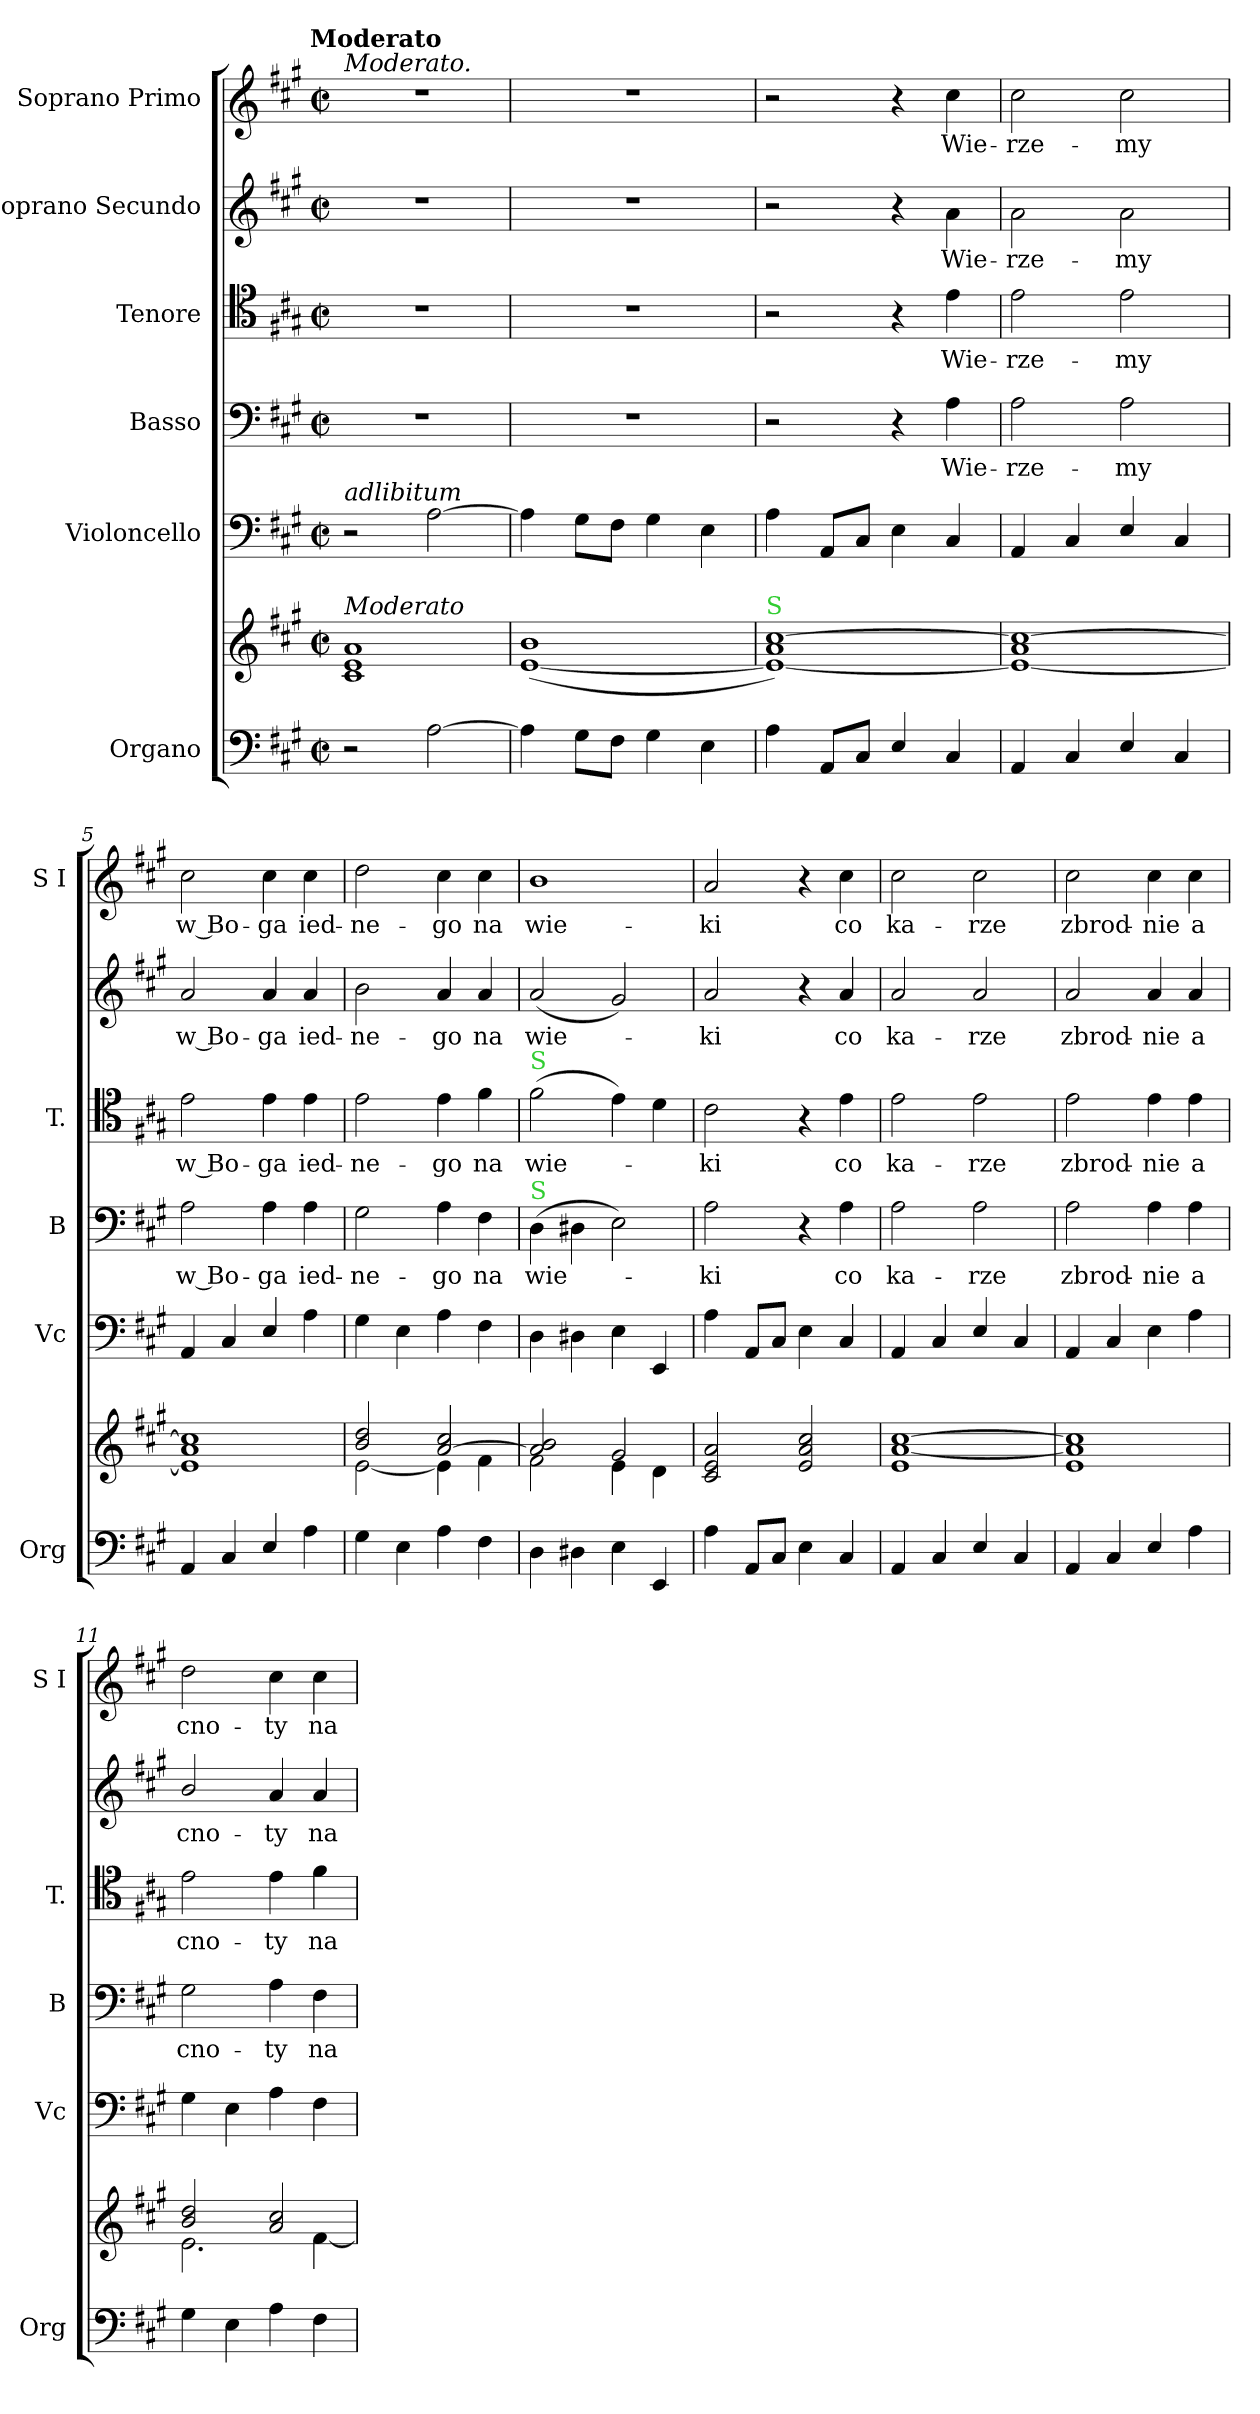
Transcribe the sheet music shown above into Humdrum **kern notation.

**kern	**kern	**kern	**kern	**text	**kern	**text	**kern	**text	**kern	**text
*part6	*part6	*part5	*part4	*part4	*part3	*part3	*part2	*part2	*part1	*part1
*staff7	*staff6	*staff5	*staff4	*staff4	*staff3	*staff3	*staff2	*staff2	*staff1	*staff1
*I"Organo	*	*I"Violoncello	*I"Basso	*	*I"Tenore	*	*I"Soprano Secundo	*	*I"Soprano Primo	*
*I'Org	*	*I'Vc	*I'B	*	*I'T.	*	*	*	*I'S I	*
*clefF4	*clefG2	*clefF4	*clefF4	*	*clefC4	*	*clefG2	*	*clefG2	*
*k[f#c#g#]	*k[f#c#g#]	*k[f#c#g#]	*k[f#c#g#]	*	*k[f#c#g#]	*	*k[f#c#g#]	*	*k[f#c#g#]	*
!!LO:TX:omd:t=Moderato
*M2/2	*M2/2	*M2/2	*M2/2	*	*M2/2	*	*M2/2	*	*M2/2	*
*met(c|)	*met(c|)	*met(c|)	*met(c|)	*	*met(c|)	*	*met(c|)	*	*met(c|)	*
*MM92	*MM92	*MM92	*MM92	*	*MM92	*	*MM92	*	*MM92	*
=1	=1	=1	=1	=1	=1	=1	=1	=1	=1	=1
!	!	!	!	!	!	!	!	!	!LO:TX:a:i:t=Moderato.	!
!	!	!LO:TX:a:i:t=adlibitum	!	!	!	!	!	!	!	!
!	!LO:TX:a:i:t=Moderato	!	!	!	!	!	!	!	!	!
2r	1c#/ 1e/ 1a/	2r	1r	.	1r	.	1r	.	1r	.
[2A\	.	[2A\	.	.	.	.	.	.	.	.
=2	=2	=2	=2	=2	=2	=2	=2	=2	=2	=2
4A\]	(>[1e/ 1b/	4A\]	1r	.	1r	.	1r	.	1r	.
8G#\L	.	8G#\L	.	.	.	.	.	.	.	.
8F#\J	.	8F#\J	.	.	.	.	.	.	.	.
4G#\	.	4G#\	.	.	.	.	.	.	.	.
4E\	.	4E\	.	.	.	.	.	.	.	.
=3	=3	=3	=3	=3	=3	=3	=3	=3	=3	=3
!	!LO:TX:a:color=limegreen:t=S	!	!	!	!	!	!	!	!	!
4A\	1e_/ 1a/ [1cc#/)	4A\	2r	.	2r	.	2r	.	2r	.
8AA/L	.	8AA/L	.	.	.	.	.	.	.	.
8C#/J	.	8C#/J	.	.	.	.	.	.	.	.
4E/	.	4E\	4r	.	4r	.	4r	.	4r	.
!	!	!	!	!LO:LY:i	!	!LO:LY:i	!	!LO:LY:i	!	!LO:LY:i
4C#/	.	4C#/	4A\	Wie-	4e\	Wie-	4a\	Wie-	4cc#\	Wie-
=4	=4	=4	=4	=4	=4	=4	=4	=4	=4	=4
!	!	!	!	!LO:LY:i	!	!LO:LY:i	!	!LO:LY:i	!	!LO:LY:i
4AA/	1e_/ 1a/ 1cc#_/	4AA/	2A\	-rze-	2e\	-rze-	2a\	-rze-	2cc#\	-rze-
4C#/	.	4C#/	.	.	.	.	.	.	.	.
!	!	!	!	!LO:LY:i	!	!LO:LY:i	!	!LO:LY:i	!	!LO:LY:i
4E/	.	4E/	2A\	-my	2e\	-my	2a\	-my	2cc#\	-my
4C#/	.	4C#/	.	.	.	.	.	.	.	.
=5	=5	=5	=5	=5	=5	=5	=5	=5	=5	=5
!	!	!	!	!LO:LY:i	!	!LO:LY:i	!	!LO:LY:i	!	!LO:LY:i
4AA/	1e]/ 1a/ 1cc#]/	4AA/	2A\	w Bo-	2e\	w Bo-	2a/	w Bo-	2cc#\	w Bo-
4C#/	.	4C#/	.	.	.	.	.	.	.	.
!	!	!	!	!LO:LY:i	!	!LO:LY:i	!	!LO:LY:i	!	!LO:LY:i
4E/	.	4E/	4A\	-ga	4e\	-ga	4a/	-ga	4cc#\	-ga
!	!	!	!	!LO:LY:i	!	!LO:LY:i	!	!LO:LY:i	!	!LO:LY:i
4A\	.	4A\	4A\	ied-	4e\	ied-	4a/	ied-	4cc#\	ied-
=6	=6	=6	=6	=6	=6	=6	=6	=6	=6	=6
*	*^	*	*	*	*	*	*	*	*	*
!	!	!	!	!	!LO:LY:i	!	!LO:LY:i	!	!LO:LY:i	!	!LO:LY:i
4G#\	2b/ 2dd/	[2e\	4G#\	2G#\	-ne-	2e\	-ne-	2b\	-ne-	2dd\	-ne-
4E\	.	.	4E\	.	.	.	.	.	.	.	.
!	!	!	!	!	!LO:LY:i	!	!LO:LY:i	!	!LO:LY:i	!	!LO:LY:i
4A\	[2a/ 2cc#/	4e\]	4A\	4A\	-go	4e\	-go	4a/	-go	4cc#\	-go
!	!	!	!	!	!LO:LY:i	!	!LO:LY:i	!	!LO:LY:i	!	!LO:LY:i
4F#\	.	4f#\	4F#\	4F#\	na	4f#\	na	4a/	na	4cc#\	na
=7	=7	=7	=7	=7	=7	=7	=7	=7	=7	=7	=7
!	!	!	!	!	!	!LO:TX:a:color=limegreen:t=S	!	!	!	!	!
!	!	!	!	!LO:TX:a:color=limegreen:t=S	!	!	!	!	!	!	!
!	!	!	!	!	!LO:LY:i	!	!LO:LY:i	!	!LO:LY:i	!	!LO:LY:i
4D\	2a]/ 2b/	2f#\	4D\	(4D\	wie-	(2f#\	wie-	(2a/	wie-	1b\	wie-
4D#X\	.	.	4D#X\	4D#X\	.	.	.	.	.	.	.
4E\	2g#/	4e\	4E\	2E\)	.	4e\)	.	2g#/)	.	.	.
4EE/	.	4d\	4EE/	.	.	4d\	.	.	.	.	.
=8	=8	=8	=8	=8	=8	=8	=8	=8	=8	=8	=8
!	!	!	!	!	!LO:LY:i	!	!LO:LY:i	!	!LO:LY:i	!	!LO:LY:i
*	*v	*v	*	*	*	*	*	*	*	*	*
4A\	2c#/ 2e/ 2a/	4A\	2A\	-ki	2c#\	-ki	2a/	-ki	2a/	-ki
8AA/L	.	8AA/L	.	.	.	.	.	.	.	.
8C#/J	.	8C#/J	.	.	.	.	.	.	.	.
4E\	2e/ 2a/ 2cc#/	4E\	4r	.	4r	.	4r	.	4r	.
!	!	!	!	!LO:LY:i	!	!LO:LY:i	!	!LO:LY:i	!	!LO:LY:i
4C#/	.	4C#/	4A\	co	4e\	co	4a/	co	4cc#\	co
=9	=9	=9	=9	=9	=9	=9	=9	=9	=9	=9
!	!	!	!	!LO:LY:i	!	!LO:LY:i	!	!LO:LY:i	!	!LO:LY:i
4AA/	1e/ [1a/ [1cc#/	4AA/	2A\	ka-	2e\	ka-	2a/	ka-	2cc#\	ka-
4C#/	.	4C#/	.	.	.	.	.	.	.	.
!	!	!	!	!LO:LY:i	!	!LO:LY:i	!	!LO:LY:i	!	!LO:LY:i
4E/	.	4E/	2A\	-rze	2e\	-rze	2a/	-rze	2cc#\	-rze
4C#/	.	4C#/	.	.	.	.	.	.	.	.
=10	=10	=10	=10	=10	=10	=10	=10	=10	=10	=10
!	!	!	!	!LO:LY:i	!	!LO:LY:i	!	!LO:LY:i	!	!LO:LY:i
4AA/	1e/ 1a]/ 1cc#]/	4AA/	2A\	zbrod-	2e\	zbrod-	2a/	zbrod-	2cc#\	zbrod-
4C#/	.	4C#/	.	.	.	.	.	.	.	.
!	!	!	!	!LO:LY:i	!	!LO:LY:i	!	!LO:LY:i	!	!LO:LY:i
4E/	.	4E\	4A\	-nie	4e\	-nie	4a/	-nie	4cc#\	-nie
!	!	!	!	!LO:LY:i	!	!LO:LY:i	!	!LO:LY:i	!	!LO:LY:i
4A\	.	4A\	4A\	a	4e\	a	4a/	a	4cc#\	a
=11	=11	=11	=11	=11	=11	=11	=11	=11	=11	=11
*	*^	*	*	*	*	*	*	*	*	*
!	!	!	!	!	!LO:LY:i	!	!LO:LY:i	!	!LO:LY:i	!	!LO:LY:i
4G#\	2b/ 2dd/	2.e\	4G#\	2G#\	cno-	2e\	cno-	2b/	cno-	2dd\	cno-
4E\	.	.	4E\	.	.	.	.	.	.	.	.
!	!	!	!	!	!LO:LY:i	!	!LO:LY:i	!	!LO:LY:i	!	!LO:LY:i
4A\	2a/ 2cc#/	.	4A\	4A\	-ty	4e\	-ty	4a/	-ty	4cc#\	-ty
!	!	!	!	!	!LO:LY:i	!	!LO:LY:i	!	!LO:LY:i	!	!LO:LY:i
4F#\	.	[4f#\	4F#\	4F#\	na-	4f#\	na-	4a/	na-	4cc#\	na-
*	*v	*v	*	*	*	*	*	*	*	*	*
=	=	=	=	=	=	=	=	=	=	=
*-	*-	*-	*-	*-	*-	*-	*-	*-	*-	*-
